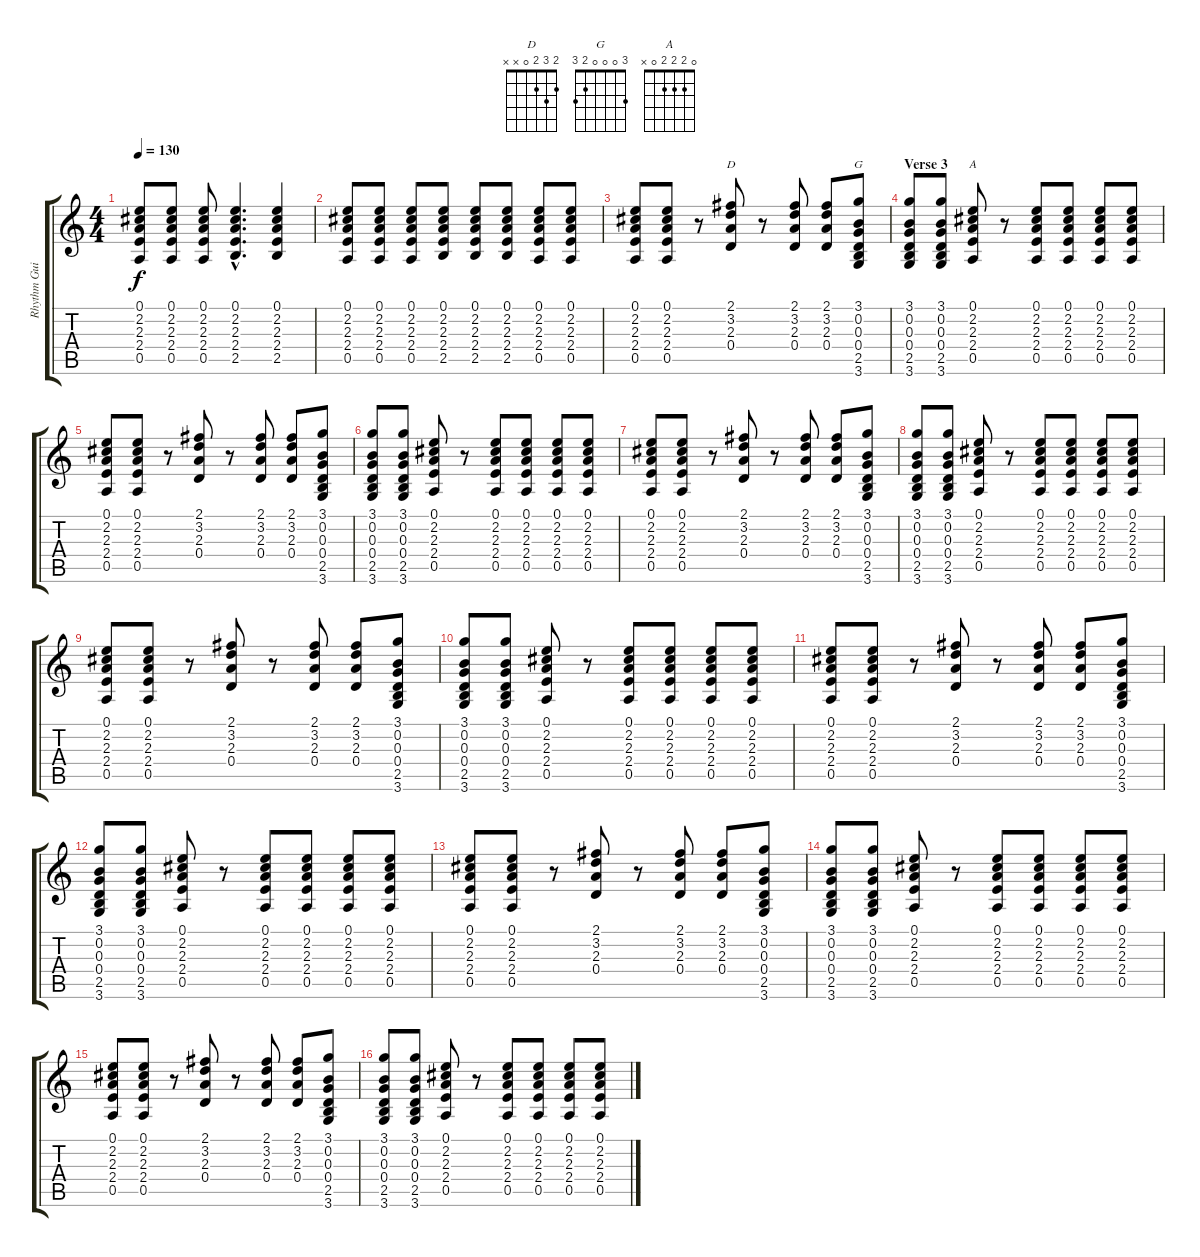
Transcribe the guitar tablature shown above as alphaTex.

\track ("Rhythm Guitar" "Rhythm Gui") {instrument electricguitarclean}
\staff {score tabs}
\tuning (E4 B3 G3 D3 A2 E2) {hide}
\chord ("D" 2 3 2 0 x x)
\chord ("G" 3 0 0 0 2 3)
\chord ("A" 0 2 2 2 0 x)
\ts (4 4)
\tempo 130
\clef g2
\ks c
(0.1 2.2 2.3 2.4 0.5).8{dy f} (0.1 2.2 2.3 2.4 0.5).8 (0.1 2.2 2.3 2.4 0.5).8 (0.1{hac} 2.2{hac} 2.3{hac} 2.4{hac} 2.5{hac}).4{d} (0.1 2.2 2.3 2.4 2.5).4 |
(0.1 2.2 2.3 2.4 0.5).8 (0.1 2.2 2.3 2.4 0.5).8 (0.1 2.2 2.3 2.4 0.5).8 (0.1 2.2 2.3 2.4 2.5).8 (0.1 2.2 2.3 2.4 2.5).8 (0.1 2.2 2.3 2.4 2.5).8 (0.1 2.2 2.3 2.4 0.5).8 (0.1 2.2 2.3 2.4 0.5).8 |
(0.1 2.2 2.3 2.4 0.5).8 (0.1 2.2 2.3 2.4 0.5).8 r.8 (2.1 3.2 2.3 0.4).8{ch "D"} r.8 (2.1 3.2 2.3 0.4).8 (2.1 3.2 2.3 0.4).8 (3.1 0.2 0.3 0.4 2.5 3.6).8{ch "G"} |
\section ("" "Verse 3")
(3.1 0.2 0.3 0.4 2.5 3.6).8 (3.1 0.2 0.3 0.4 2.5 3.6).8 (0.1 2.2 2.3 2.4 0.5).8{ch "A"} r.8 (0.1 2.2 2.3 2.4 0.5).8 (0.1 2.2 2.3 2.4 0.5).8 (0.1 2.2 2.3 2.4 0.5).8 (0.1 2.2 2.3 2.4 0.5).8 |
(0.1 2.2 2.3 2.4 0.5).8 (0.1 2.2 2.3 2.4 0.5).8 r.8 (2.1 3.2 2.3 0.4).8 r.8 (2.1 3.2 2.3 0.4).8 (2.1 3.2 2.3 0.4).8 (3.1 0.2 0.3 0.4 2.5 3.6).8 |
(3.1 0.2 0.3 0.4 2.5 3.6).8 (3.1 0.2 0.3 0.4 2.5 3.6).8 (0.1 2.2 2.3 2.4 0.5).8 r.8 (0.1 2.2 2.3 2.4 0.5).8 (0.1 2.2 2.3 2.4 0.5).8 (0.1 2.2 2.3 2.4 0.5).8 (0.1 2.2 2.3 2.4 0.5).8 |
(0.1 2.2 2.3 2.4 0.5).8 (0.1 2.2 2.3 2.4 0.5).8 r.8 (2.1 3.2 2.3 0.4).8 r.8 (2.1 3.2 2.3 0.4).8 (2.1 3.2 2.3 0.4).8 (3.1 0.2 0.3 0.4 2.5 3.6).8 |
(3.1 0.2 0.3 0.4 2.5 3.6).8 (3.1 0.2 0.3 0.4 2.5 3.6).8 (0.1 2.2 2.3 2.4 0.5).8 r.8 (0.1 2.2 2.3 2.4 0.5).8 (0.1 2.2 2.3 2.4 0.5).8 (0.1 2.2 2.3 2.4 0.5).8 (0.1 2.2 2.3 2.4 0.5).8 |
(0.1 2.2 2.3 2.4 0.5).8 (0.1 2.2 2.3 2.4 0.5).8 r.8 (2.1 3.2 2.3 0.4).8 r.8 (2.1 3.2 2.3 0.4).8 (2.1 3.2 2.3 0.4).8 (3.1 0.2 0.3 0.4 2.5 3.6).8 |
(3.1 0.2 0.3 0.4 2.5 3.6).8 (3.1 0.2 0.3 0.4 2.5 3.6).8 (0.1 2.2 2.3 2.4 0.5).8 r.8 (0.1 2.2 2.3 2.4 0.5).8 (0.1 2.2 2.3 2.4 0.5).8 (0.1 2.2 2.3 2.4 0.5).8 (0.1 2.2 2.3 2.4 0.5).8 |
(0.1 2.2 2.3 2.4 0.5).8 (0.1 2.2 2.3 2.4 0.5).8 r.8 (2.1 3.2 2.3 0.4).8 r.8 (2.1 3.2 2.3 0.4).8 (2.1 3.2 2.3 0.4).8 (3.1 0.2 0.3 0.4 2.5 3.6).8 |
(3.1 0.2 0.3 0.4 2.5 3.6).8 (3.1 0.2 0.3 0.4 2.5 3.6).8 (0.1 2.2 2.3 2.4 0.5).8 r.8 (0.1 2.2 2.3 2.4 0.5).8 (0.1 2.2 2.3 2.4 0.5).8 (0.1 2.2 2.3 2.4 0.5).8 (0.1 2.2 2.3 2.4 0.5).8 |
(0.1 2.2 2.3 2.4 0.5).8 (0.1 2.2 2.3 2.4 0.5).8 r.8 (2.1 3.2 2.3 0.4).8 r.8 (2.1 3.2 2.3 0.4).8 (2.1 3.2 2.3 0.4).8 (3.1 0.2 0.3 0.4 2.5 3.6).8 |
(3.1 0.2 0.3 0.4 2.5 3.6).8 (3.1 0.2 0.3 0.4 2.5 3.6).8 (0.1 2.2 2.3 2.4 0.5).8 r.8 (0.1 2.2 2.3 2.4 0.5).8 (0.1 2.2 2.3 2.4 0.5).8 (0.1 2.2 2.3 2.4 0.5).8 (0.1 2.2 2.3 2.4 0.5).8 |
(0.1 2.2 2.3 2.4 0.5).8 (0.1 2.2 2.3 2.4 0.5).8 r.8 (2.1 3.2 2.3 0.4).8 r.8 (2.1 3.2 2.3 0.4).8 (2.1 3.2 2.3 0.4).8 (3.1 0.2 0.3 0.4 2.5 3.6).8 |
(3.1 0.2 0.3 0.4 2.5 3.6).8 (3.1 0.2 0.3 0.4 2.5 3.6).8 (0.1 2.2 2.3 2.4 0.5).8 r.8 (0.1 2.2 2.3 2.4 0.5).8 (0.1 2.2 2.3 2.4 0.5).8 (0.1 2.2 2.3 2.4 0.5).8 (0.1 2.2 2.3 2.4 0.5).8
